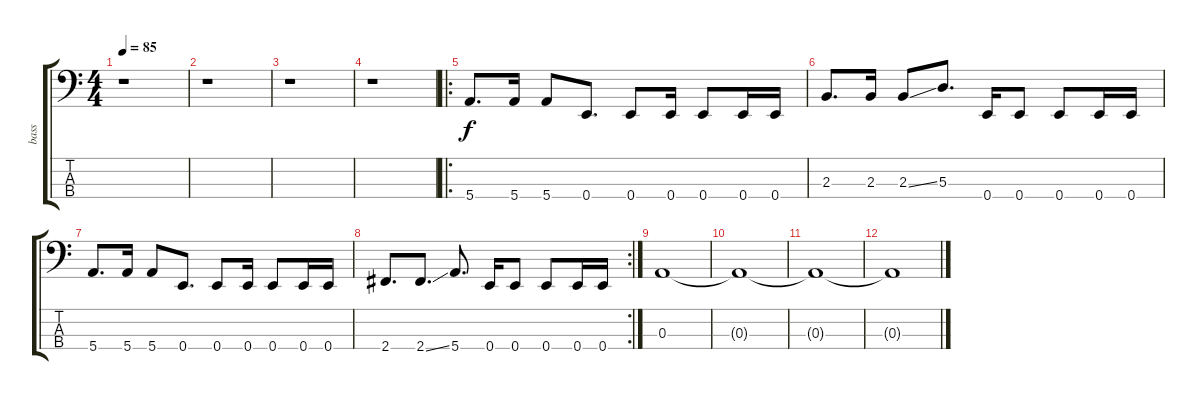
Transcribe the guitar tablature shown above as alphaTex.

\track ("bass" "bass") {instrument electricbassfinger}
\staff {score tabs}
\tuning (G2 D2 A1 E1) {hide}
\ts (4 4)
\tempo 85
\clef f4
\ks c
r.1{dy f} |
r.1 |
r.1 |
r.1 |
\ro
5.4.8{d} 5.4.16 5.4.8 0.4.8{d} 0.4.8 0.4.16 0.4.8 0.4.16 0.4.16 |
2.3.8{d} 2.3.16 2.3{ss}.8 5.3.8{d} 0.4.16 0.4.8 0.4.8 0.4.16 0.4.16 |
5.4.8{d} 5.4.16 5.4.8 0.4.8{d} 0.4.8 0.4.16 0.4.8 0.4.16 0.4.16 |
\rc 2
2.4.8{d} 2.4{ss}.8{d} 5.4.8{d} 0.4.16 0.4.8 0.4.8 0.4.16 0.4.16 |
0.3.1 |
0.3{t}.1 |
0.3{t}.1 |
0.3{t}.1
